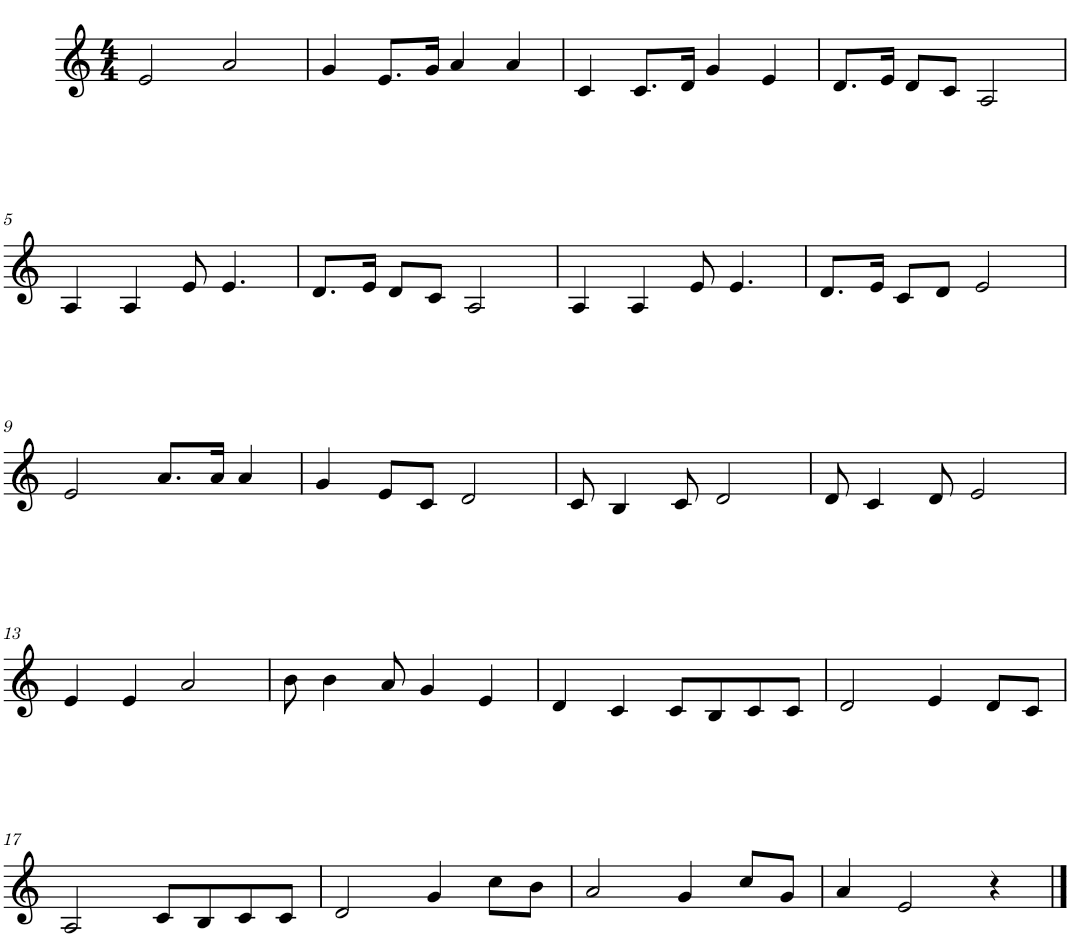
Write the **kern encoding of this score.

**kern
*part1
*staff1
*I"钢琴
*clefG2
*k[]
*M4/4
=1
2e/
2a/
=2
4g/
8.e/L
16g/Jk
4a/
4a/
=3
4c/
8.c/L
16d/Jk
4g/
4e/
=4
8.d/L
16e/Jk
8d/L
8c/J
2A/
!!LO:LB:g=z
=5
4A/
4A/
8e/
4.e/
=6
8.d/L
16e/Jk
8d/L
8c/J
2A/
=7
4A/
4A/
8e/
4.e/
=8
8.d/L
16e/Jk
8c/L
8d/J
2e/
!!LO:LB:g=z
=9
2e/
8.a/L
16a/Jk
4a/
=10
4g/
8e/L
8c/J
2d/
=11
8c/
4B/
8c/
2d/
=12
8d/
4c/
8d/
2e/
!!LO:LB:g=z
=13
4e/
4e/
2a/
=14
8b\
4b\
8a/
4g/
4e/
=15
4d/
4c/
8c/L
8B/
8c/
8c/J
=16
2d/
4e/
8d/L
8c/J
!!LO:LB:g=z
=17
2A/
8c/L
8B/
8c/
8c/J
=18
2d/
4g/
8cc\L
8b\J
=19
2a/
4g/
8cc/L
8g/J
=20
4a/
2e/
4r
==
*-
